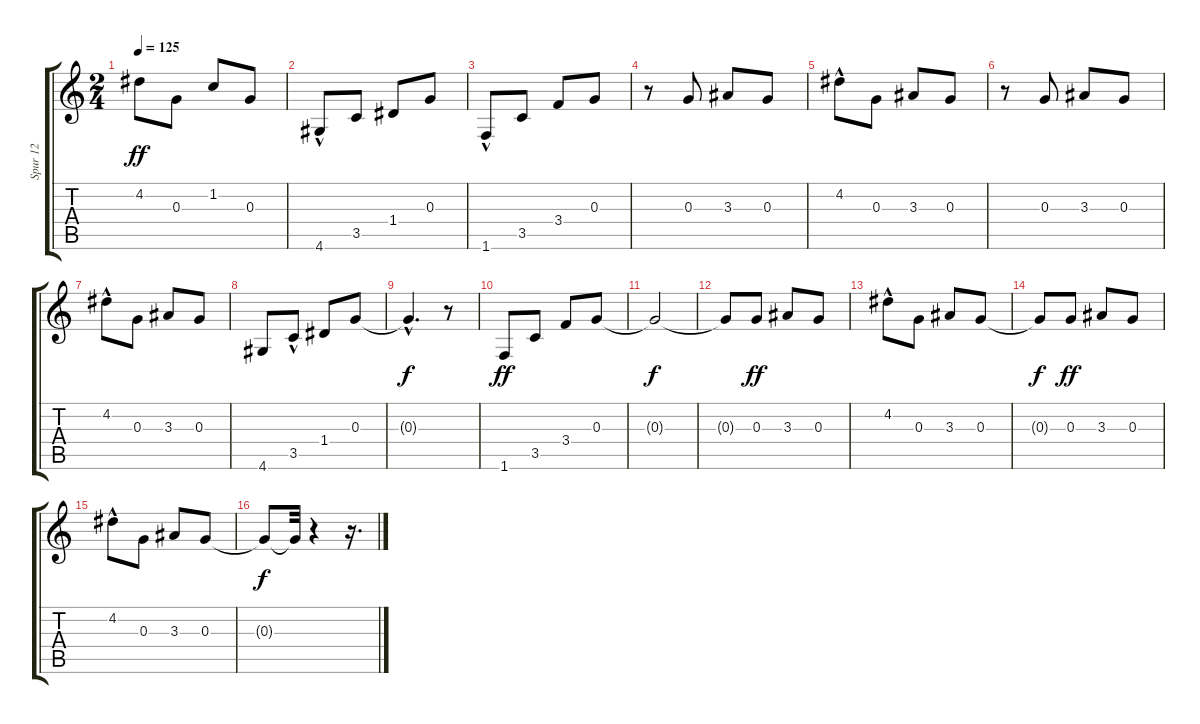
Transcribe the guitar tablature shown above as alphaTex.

\track ("Spur 12" "Spur 12") {instrument electricguitarclean}
\staff {score tabs}
\tuning (E4 B3 G3 D3 A2 E2) {hide}
\ts (2 4)
\tempo 125
\clef g2
\ks c
4.2.8{dy ff} 0.3.8 1.2.8 0.3.8 |
4.6{hac}.8 3.5.8 1.4.8 0.3.8 |
1.6{hac}.8 3.5.8 3.4.8 0.3.8 |
r.8 0.3.8 3.3.8 0.3.8 |
4.2{hac}.8 0.3.8 3.3.8 0.3.8 |
r.8 0.3.8 3.3.8 0.3.8 |
4.2{hac}.8 0.3.8 3.3.8 0.3.8 |
4.6.8 3.5{hac}.8 1.4.8 0.3.8 |
0.3{hac t}.4{d dy f} r.8 |
1.6.8{dy ff} 3.5.8 3.4.8 0.3.8 |
0.3{t}.2{dy f} |
0.3{t}.8 0.3.8{dy ff} 3.3.8 0.3.8 |
4.2{hac}.8 0.3.8 3.3.8 0.3.8 |
0.3{t}.8{dy f} 0.3.8{dy ff} 3.3.8 0.3.8 |
4.2{hac}.8 0.3.8 3.3.8 0.3.8 |
0.3{t}.8{dy f} 0.3{t}.32 r.4 r.16{d}
